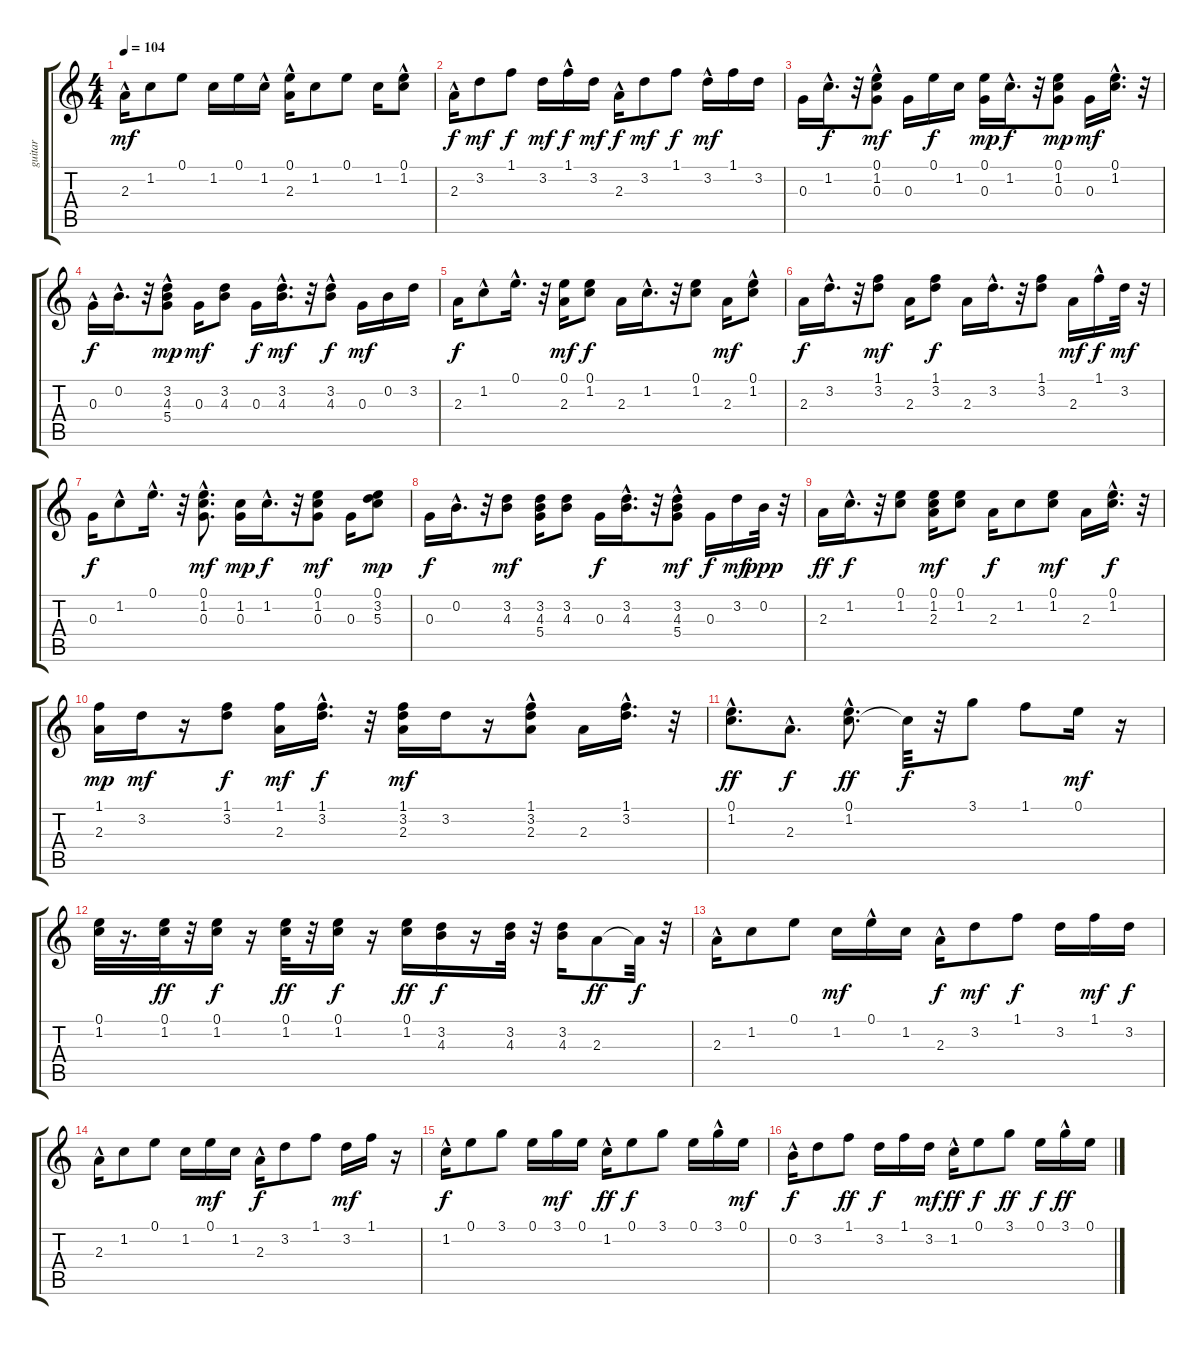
\track ("guitar" "guitar") {instrument acousticguitarsteel}
\staff {score tabs}
\tuning (E4 B3 G3 D3 A2 E2) {hide}
\ts (4 4)
\tempo 104
\clef g2
\ks c
2.3{hac}.16{dy mf} 1.2.8 0.1.8 1.2.16 0.1.16 1.2{hac}.16 (0.1 2.3{hac}).16 1.2.8 0.1.8 1.2.16 (0.1 1.2{hac}).8 |
2.3{hac}.16{dy f} 3.2.8{dy mf} 1.1.8{dy f} 3.2.16{dy mf} 1.1{hac}.16{dy f} 3.2.16{dy mf} 2.3{hac}.16{dy f} 3.2.8{dy mf} 1.1.8{dy f} 3.2{hac}.16{dy mf} 1.1.16 3.2.16 |
0.3.16 1.2{hac}.16{d dy f} r.32 (0.1 1.2 0.3{hac}).8{dy mf} 0.3.16 0.1.16{dy f} 1.2.16 (0.1 0.3).16{dy mp} 1.2{hac}.16{d dy f} r.32 (0.1 1.2 0.3).8{dy mp} 0.3.16{dy mf} (0.1{hac} 1.2{hac}).16{d} r.32 |
0.3{hac}.16{dy f} 0.2{hac}.16{d} r.32 (3.2 4.3 5.4{hac}).8{dy mp} 0.3.16{dy mf} (3.2 4.3).8 0.3.16{dy f} (3.2 4.3{hac}).16{d dy mf} r.32 (3.2 4.3{hac}).8{dy f} 0.3.16{dy mf} 0.2.16 3.2.16 |
2.3.16{dy f} 1.2{hac}.8 0.1{hac}.16{d} r.32 (0.1 2.3).16{dy mf} (0.1 1.2).8{dy f} 2.3.16 1.2{hac}.16{d} r.32 (0.1 1.2).8 2.3.16{dy mf} (0.1 1.2{hac}).8 |
2.3.16{dy f} 3.2{hac}.16{d} r.32 (1.1 3.2).8{dy mf} 2.3.16 (1.1 3.2).8{dy f} 2.3.16 3.2{hac}.16{d} r.32 (1.1 3.2).8 2.3.16{dy mf} 1.1{hac}.16{dy f} 3.2.32{dy mf} r.32 |
0.3.16{dy f} 1.2{hac}.8 0.1{hac}.16{d} r.32 (0.1{hac} 1.2{hac} 0.3).8{d dy mf} (1.2 0.3).16{dy mp} 1.2{hac}.16{d dy f} r.32 (0.1 1.2 0.3).8{dy mf} 0.3.16 (0.1 3.2 5.3).8{dy mp} |
0.3.16{dy f} 0.2{hac}.16{d} r.32 (3.2 4.3).8{dy mf} (3.2 4.3 5.4).16 (3.2 4.3).8 0.3.16{dy f} (3.2{hac} 4.3{hac}).16{d} r.32 (3.2 4.3{hac} 5.4).8{dy mf} 0.3.16{dy f} 3.2.16{dy mf} 0.2.32{dy ppp} r.32 |
2.3.16{dy ff} 1.2{hac}.16{d dy f} r.32 (0.1 1.2).8 (0.1 1.2 2.3).16{dy mf} (0.1 1.2).8 2.3.16{dy f} 1.2.8 (0.1 1.2).8{dy mf} 2.3.16 (0.1{hac} 1.2{hac}).16{d dy f} r.32 |
(1.1 2.3).16{dy mp} 3.2.16{dy mf} r.16 (1.1 3.2).8{dy f} (1.1 2.3).16{dy mf} (1.1{hac} 3.2{hac}).16{d dy f} r.32 (1.1 3.2 2.3).16{dy mf} 3.2.16 r.16 (1.1 3.2 2.3{hac}).8 2.3.16 (1.1{hac} 3.2{hac}).16{d} r.32 |
(0.1{hac} 1.2{hac}).8{d dy ff} 2.3{hac}.8{d dy f} (0.1{hac} 1.2{hac}).8{d dy ff} 1.2{t}.32{dy f} r.32 3.1.8 1.1.8 0.1.16{dy mf} r.16 |
(0.1 1.2).32 r.16{d} (0.1 1.2).32{dy ff} r.32 (0.1 1.2).16{dy f} r.16 (0.1 1.2).32{dy ff} r.32 (0.1 1.2).16{dy f} r.16 (0.1 1.2).16{dy ff} (3.2 4.3).16{dy f} r.16 (3.2 4.3).32 r.32 (3.2 4.3).16 2.3.8{dy ff} 2.3{t}.32{dy f} r.32 |
2.3{hac}.16 1.2.8 0.1.8 1.2.16{dy mf} 0.1{hac}.16 1.2.16 2.3{hac}.16{dy f} 3.2.8{dy mf} 1.1.8{dy f} 3.2.16 1.1.16{dy mf} 3.2.16{dy f} |
2.3{hac}.16 1.2.8 0.1.8 1.2.16 0.1.16{dy mf} 1.2.16 2.3{hac}.16{dy f} 3.2.8 1.1.8 3.2.16{dy mf} 1.1.16 r.16 |
1.2{hac}.16{dy f} 0.1.8 3.1.8 0.1.16 3.1.16{dy mf} 0.1.16 1.2{hac}.16{dy ff} 0.1.8{dy f} 3.1.8 0.1.16 3.1{hac}.16 0.1.16{dy mf} |
0.2{hac}.16{dy f} 3.2.8 1.1.8{dy ff} 3.2.16{dy f} 1.1.16 3.2.16{dy mf} 1.2{hac}.16{dy ff} 0.1.8{dy f} 3.1.8{dy ff} 0.1.16{dy f} 3.1{hac}.16{dy ff} 0.1.16
